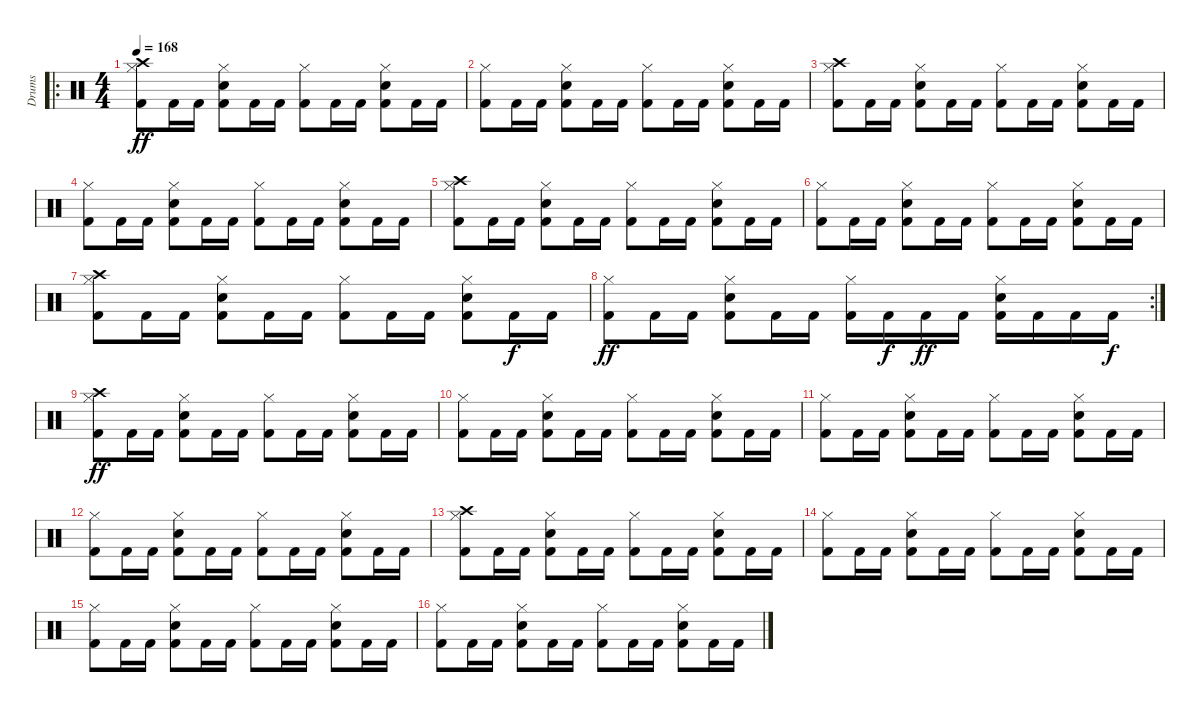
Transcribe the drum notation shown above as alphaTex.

\track ("Drums" "Drums") {instrument percussion}
\staff {score}
\articulation defaults
\ro
\ts (4 4)
\tempo 168
\clef neutral
\ks c
("Crash high (hit)" "Hi-Hat (closed)" "Kick (hit) 2").8{dy ff} "Kick (hit) 2".16 "Kick (hit) 2".16 ("Hi-Hat (closed)" "Snare (hit) 2" "Kick (hit) 2").8 "Kick (hit) 2".16 "Kick (hit) 2".16 ("Hi-Hat (closed)" "Kick (hit) 2").8 "Kick (hit) 2".16 "Kick (hit) 2".16 ("Hi-Hat (closed)" "Snare (hit) 2" "Kick (hit) 2").8 "Kick (hit) 2".16 "Kick (hit) 2".16 |
("Hi-Hat (closed)" "Kick (hit) 2").8 "Kick (hit) 2".16 "Kick (hit) 2".16 ("Hi-Hat (closed)" "Snare (hit) 2" "Kick (hit) 2").8 "Kick (hit) 2".16 "Kick (hit) 2".16 ("Hi-Hat (closed)" "Kick (hit) 2").8 "Kick (hit) 2".16 "Kick (hit) 2".16 ("Hi-Hat (closed)" "Snare (hit) 2" "Kick (hit) 2").8 "Kick (hit) 2".16 "Kick (hit) 2".16 |
("Crash high (hit)" "Hi-Hat (closed)" "Kick (hit) 2").8 "Kick (hit) 2".16 "Kick (hit) 2".16 ("Hi-Hat (closed)" "Snare (hit) 2" "Kick (hit) 2").8 "Kick (hit) 2".16 "Kick (hit) 2".16 ("Hi-Hat (closed)" "Kick (hit) 2").8 "Kick (hit) 2".16 "Kick (hit) 2".16 ("Hi-Hat (closed)" "Snare (hit) 2" "Kick (hit) 2").8 "Kick (hit) 2".16 "Kick (hit) 2".16 |
("Hi-Hat (closed)" "Kick (hit) 2").8 "Kick (hit) 2".16 "Kick (hit) 2".16 ("Hi-Hat (closed)" "Snare (hit) 2" "Kick (hit) 2").8 "Kick (hit) 2".16 "Kick (hit) 2".16 ("Hi-Hat (closed)" "Kick (hit) 2").8 "Kick (hit) 2".16 "Kick (hit) 2".16 ("Hi-Hat (closed)" "Snare (hit) 2" "Kick (hit) 2").8 "Kick (hit) 2".16 "Kick (hit) 2".16 |
("Crash high (hit)" "Hi-Hat (closed)" "Kick (hit) 2").8 "Kick (hit) 2".16 "Kick (hit) 2".16 ("Hi-Hat (closed)" "Snare (hit) 2" "Kick (hit) 2").8 "Kick (hit) 2".16 "Kick (hit) 2".16 ("Hi-Hat (closed)" "Kick (hit) 2").8 "Kick (hit) 2".16 "Kick (hit) 2".16 ("Hi-Hat (closed)" "Snare (hit) 2" "Kick (hit) 2").8 "Kick (hit) 2".16 "Kick (hit) 2".16 |
("Hi-Hat (closed)" "Kick (hit) 2").8 "Kick (hit) 2".16 "Kick (hit) 2".16 ("Hi-Hat (closed)" "Snare (hit) 2" "Kick (hit) 2").8 "Kick (hit) 2".16 "Kick (hit) 2".16 ("Hi-Hat (closed)" "Kick (hit) 2").8 "Kick (hit) 2".16 "Kick (hit) 2".16 ("Hi-Hat (closed)" "Snare (hit) 2" "Kick (hit) 2").8 "Kick (hit) 2".16 "Kick (hit) 2".16 |
("Crash high (hit)" "Hi-Hat (closed)" "Kick (hit) 2").8 "Kick (hit) 2".16 "Kick (hit) 2".16 ("Hi-Hat (closed)" "Snare (hit) 2" "Kick (hit) 2").8 "Kick (hit) 2".16 "Kick (hit) 2".16 ("Hi-Hat (closed)" "Kick (hit) 2").8 "Kick (hit) 2".16 "Kick (hit) 2".16 ("Hi-Hat (closed)" "Snare (hit) 2" "Kick (hit) 2").8 "Kick (hit) 2".16{dy f} "Kick (hit) 2".16 |
\rc 2
("Hi-Hat (closed)" "Kick (hit) 2").8{dy ff} "Kick (hit) 2".16 "Kick (hit) 2".16 ("Hi-Hat (closed)" "Snare (hit) 2" "Kick (hit) 2").8 "Kick (hit) 2".16 "Kick (hit) 2".16 ("Hi-Hat (closed)" "Kick (hit) 2").16 "Kick (hit) 2".16{dy f} "Kick (hit) 2".16{dy ff} "Kick (hit) 2".16 ("Hi-Hat (closed)" "Snare (hit) 2" "Kick (hit) 2").16 "Kick (hit) 2".16 "Kick (hit) 2".16 "Kick (hit) 2".16{dy f} |
("Crash high (hit)" "Hi-Hat (closed)" "Kick (hit) 2").8{dy ff} "Kick (hit) 2".16 "Kick (hit) 2".16 ("Hi-Hat (closed)" "Snare (hit) 2" "Kick (hit) 2").8 "Kick (hit) 2".16 "Kick (hit) 2".16 ("Hi-Hat (closed)" "Kick (hit) 2").8 "Kick (hit) 2".16 "Kick (hit) 2".16 ("Hi-Hat (closed)" "Snare (hit) 2" "Kick (hit) 2").8 "Kick (hit) 2".16 "Kick (hit) 2".16 |
("Hi-Hat (closed)" "Kick (hit) 2").8 "Kick (hit) 2".16 "Kick (hit) 2".16 ("Hi-Hat (closed)" "Snare (hit) 2" "Kick (hit) 2").8 "Kick (hit) 2".16 "Kick (hit) 2".16 ("Hi-Hat (closed)" "Kick (hit) 2").8 "Kick (hit) 2".16 "Kick (hit) 2".16 ("Hi-Hat (closed)" "Snare (hit) 2" "Kick (hit) 2").8 "Kick (hit) 2".16 "Kick (hit) 2".16 |
("Hi-Hat (closed)" "Kick (hit) 2").8 "Kick (hit) 2".16 "Kick (hit) 2".16 ("Hi-Hat (closed)" "Snare (hit) 2" "Kick (hit) 2").8 "Kick (hit) 2".16 "Kick (hit) 2".16 ("Hi-Hat (closed)" "Kick (hit) 2").8 "Kick (hit) 2".16 "Kick (hit) 2".16 ("Hi-Hat (closed)" "Snare (hit) 2" "Kick (hit) 2").8 "Kick (hit) 2".16 "Kick (hit) 2".16 |
("Hi-Hat (closed)" "Kick (hit) 2").8 "Kick (hit) 2".16 "Kick (hit) 2".16 ("Hi-Hat (closed)" "Snare (hit) 2" "Kick (hit) 2").8 "Kick (hit) 2".16 "Kick (hit) 2".16 ("Hi-Hat (closed)" "Kick (hit) 2").8 "Kick (hit) 2".16 "Kick (hit) 2".16 ("Hi-Hat (closed)" "Snare (hit) 2" "Kick (hit) 2").8 "Kick (hit) 2".16 "Kick (hit) 2".16 |
("Crash high (hit)" "Hi-Hat (closed)" "Kick (hit) 2").8 "Kick (hit) 2".16 "Kick (hit) 2".16 ("Hi-Hat (closed)" "Snare (hit) 2" "Kick (hit) 2").8 "Kick (hit) 2".16 "Kick (hit) 2".16 ("Hi-Hat (closed)" "Kick (hit) 2").8 "Kick (hit) 2".16 "Kick (hit) 2".16 ("Hi-Hat (closed)" "Snare (hit) 2" "Kick (hit) 2").8 "Kick (hit) 2".16 "Kick (hit) 2".16 |
("Hi-Hat (closed)" "Kick (hit) 2").8 "Kick (hit) 2".16 "Kick (hit) 2".16 ("Hi-Hat (closed)" "Snare (hit) 2" "Kick (hit) 2").8 "Kick (hit) 2".16 "Kick (hit) 2".16 ("Hi-Hat (closed)" "Kick (hit) 2").8 "Kick (hit) 2".16 "Kick (hit) 2".16 ("Hi-Hat (closed)" "Snare (hit) 2" "Kick (hit) 2").8 "Kick (hit) 2".16 "Kick (hit) 2".16 |
("Hi-Hat (closed)" "Kick (hit) 2").8 "Kick (hit) 2".16 "Kick (hit) 2".16 ("Hi-Hat (closed)" "Snare (hit) 2" "Kick (hit) 2").8 "Kick (hit) 2".16 "Kick (hit) 2".16 ("Hi-Hat (closed)" "Kick (hit) 2").8 "Kick (hit) 2".16 "Kick (hit) 2".16 ("Hi-Hat (closed)" "Snare (hit) 2" "Kick (hit) 2").8 "Kick (hit) 2".16 "Kick (hit) 2".16 |
("Hi-Hat (closed)" "Kick (hit) 2").8 "Kick (hit) 2".16 "Kick (hit) 2".16 ("Hi-Hat (closed)" "Snare (hit) 2" "Kick (hit) 2").8 "Kick (hit) 2".16 "Kick (hit) 2".16 ("Hi-Hat (closed)" "Kick (hit) 2").8 "Kick (hit) 2".16 "Kick (hit) 2".16 ("Hi-Hat (closed)" "Snare (hit) 2" "Kick (hit) 2").8 "Kick (hit) 2".16 "Kick (hit) 2".16
